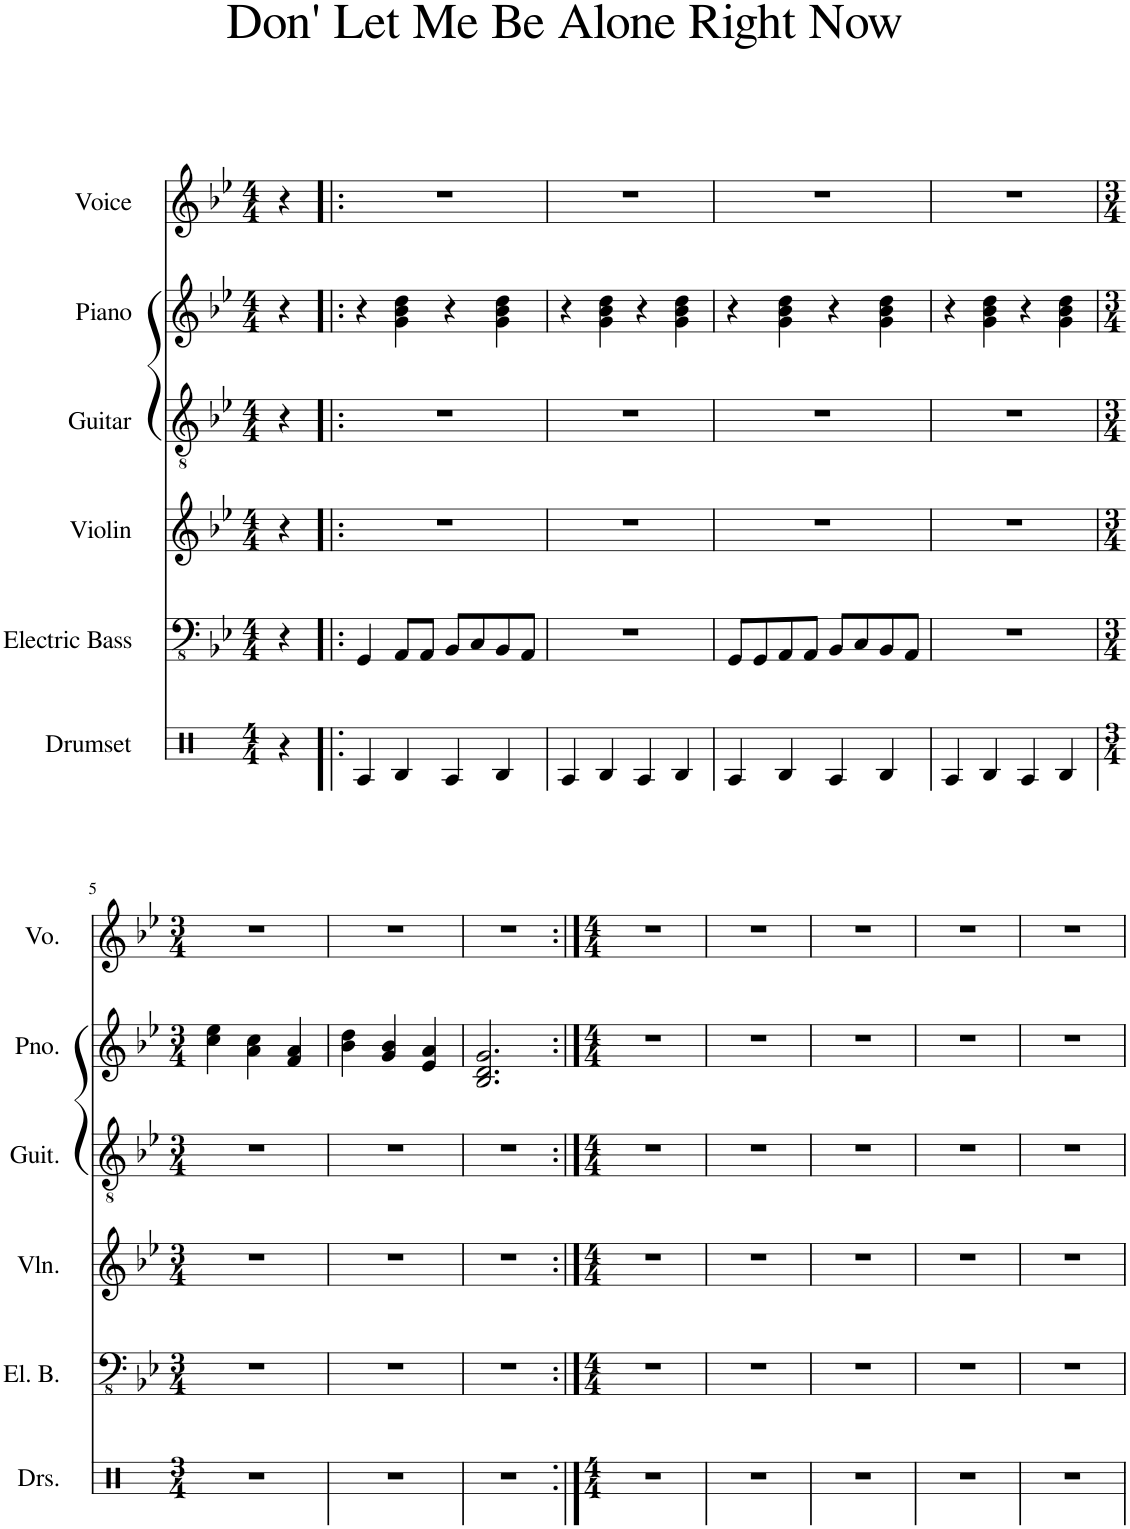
**kern	**kern	**kern	**kern	**kern	**kern
*part6	*part5	*part4	*part3	*part2	*part1
*staff6	*staff5	*staff4	*staff3	*staff2	*staff1
*I"Drumset	*I"Electric Bass	*I"Violin	*I"Guitar	*I"Piano	*I"Voice
*I'Drs.	*I'El. B.	*I'Vln.	*I'Guit.	*I'Pno.	*I'Vo.
*stria4	*	*	*	*	*
*clefX	*clefFv4	*clefG2	*clefGv2	*clefG2	*clefG2
*Trd14c24	*	*	*	*	*
*k[]	*k[b-e-]	*k[b-e-]	*k[b-e-]	*k[b-e-]	*k[b-e-]
*M4/4	*M4/4	*M4/4	*M4/4	*M4/4	*M4/4
=	=	=	=	=	=
4r	4r	4r	4r	4r	4r
=1!|:	=1!|:	=1!|:	=1!|:	=1!|:	=1!|:
4c/	4GGG/	1r	1r	4r	1r
4d/	8AAA/L	.	.	4g\ 4b-\ 4dd\	.
.	8AAA/J	.	.	.	.
4c/	8BBB-/L	.	.	4r	.
.	8CC/	.	.	.	.
4d/	8BBB-/	.	.	4g\ 4b-\ 4dd\	.
.	8AAA/J	.	.	.	.
=2	=2	=2	=2	=2	=2
4c/	1r	1r	1r	4r	1r
4d/	.	.	.	4g\ 4b-\ 4dd\	.
4c/	.	.	.	4r	.
4d/	.	.	.	4g\ 4b-\ 4dd\	.
=3	=3	=3	=3	=3	=3
4c/	8GGG/L	1r	1r	4r	1r
.	8GGG/	.	.	.	.
4d/	8AAA/	.	.	4g\ 4b-\ 4dd\	.
.	8AAA/J	.	.	.	.
4c/	8BBB-/L	.	.	4r	.
.	8CC/	.	.	.	.
4d/	8BBB-/	.	.	4g\ 4b-\ 4dd\	.
.	8AAA/J	.	.	.	.
=4	=4	=4	=4	=4	=4
4c/	1r	1r	1r	4r	1r
4d/	.	.	.	4g\ 4b-\ 4dd\	.
4c/	.	.	.	4r	.
4d/	.	.	.	4g\ 4b-\ 4dd\	.
!!LO:LB:g=z
=5	=5	=5	=5	=5	=5
*M3/4	*M3/4	*M3/4	*M3/4	*M3/4	*M3/4
2.r	2.r	2.r	2.r	4cc\ 4ee-\	2.r
.	.	.	.	4a\ 4cc\	.
.	.	.	.	4f/ 4a/	.
=6	=6	=6	=6	=6	=6
2.r	2.r	2.r	2.r	4b-\ 4dd\	2.r
.	.	.	.	4g/ 4b-/	.
.	.	.	.	4e-/ 4a/	.
=7	=7	=7	=7	=7	=7
2.r	2.r	2.r	2.r	2.B-/ 2.d/ 2.g/	2.r
=8:|!	=8:|!	=8:|!	=8:|!	=8:|!	=8:|!
*M4/4	*M4/4	*M4/4	*M4/4	*M4/4	*M4/4
1r	1r	1r	1r	1r	1r
=9	=9	=9	=9	=9	=9
1r	1r	1r	1r	1r	1r
=10	=10	=10	=10	=10	=10
1r	1r	1r	1r	1r	1r
=11	=11	=11	=11	=11	=11
1r	1r	1r	1r	1r	1r
=12	=12	=12	=12	=12	=12
1r	1r	1r	1r	1r	1r
=	=	=	=	=	=
*-	*-	*-	*-	*-	*-
